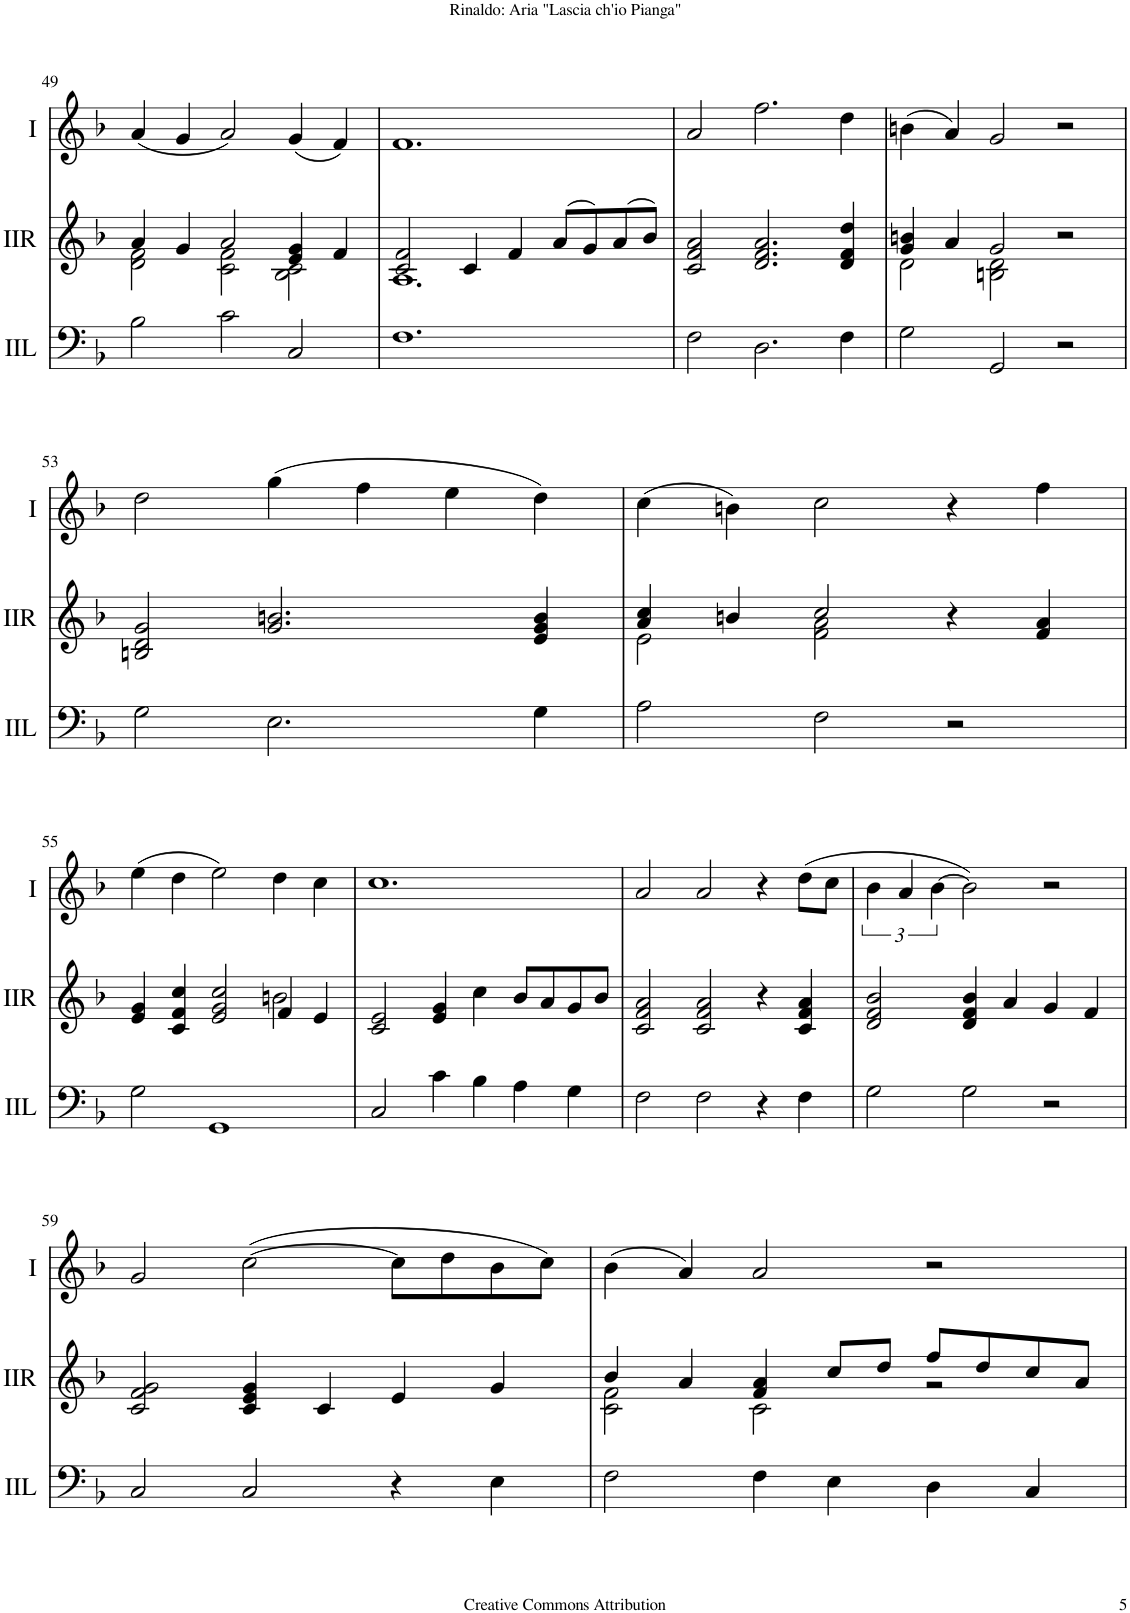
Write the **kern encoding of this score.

**kern	**kern	**kern
*part3	*part2	*part1
*staff3	*staff2	*staff1
*I"Acc. 2L	*I"Acc. 2R	*I"Acc. 1
!!LO:PB:g=z
*clefF4	*clefG2	*clefG2
*Trd7c12	*	*
*k[b-]	*k[b-]	*k[b-]
*M3/2	*M3/2	*M3/2
=49	=49	=49
*	*^	*
2B-\	4a/	2d\ 2f\	(4a/
.	4g/	.	4g/
2c\	2a/	2c\ 2f\	2a/)
2C/	4e/ 4g/	2B-\ 2c\	(4g/
.	4f/	.	4f/)
=50	=50	=50	=50
1.F	2c/ 2f/	1.A	1.f
.	4c/	.	.
.	4f/	.	.
.	(8a/L	.	.
.	8g/)	.	.
.	(8a/	.	.
.	8b-/J)	.	.
*	*v	*v	*
=51	=51	=51
2F\	2c/ 2f/ 2a/	2a/
2.D\	2.d/ 2.f/ 2.a/	2.ff\
4F\	4d/ 4f/ 4dd/	4dd\
=52	=52	=52
*	*^	*
2G\	4g/ 4bn/	2d\	(4bn\
.	4a/	.	4a/)
2GG/	2g/	2Bn\ 2d\	2g/
2r	2r	2ryy	2r
*	*v	*v	*
!!LO:LB:g=z
=53	=53	=53
2G\	2Bn/ 2d/ 2g/	2dd\
2.E\	2.g/ 2.bn/	(4gg\
.	.	4ff\
.	.	4ee\
4G\	4e/ 4g/ 4b/	4dd\)
=54	=54	=54
*	*^	*
2A\	4a/ 4cc/	2e\	(4cc\
.	4bn/	.	4bn\)
2F\	2cc/	2f\ 2a\	2cc\
2r	4r	4ryy	4r
.	4f/ 4a/	4ryy	4ff\
!!LO:LB:g=z
=55	=55	=55	=55
2G\	4e/ 4g/	1ryy	(4ee\
.	4c/ 4f/ 4cc/	.	4dd\
1GG	2e/ 2g/ 2cc/	.	2ee\)
.	4f/	2bn\	4dd\
.	4e/	.	4cc\
*	*v	*v	*
=56	=56	=56
2C/	2c/ 2e/	1.cc
4c\	4e/ 4g/	.
4B-\	4cc\	.
4A\	8b-/L	.
.	8a/	.
4G\	8g/	.
.	8b-/J	.
=57	=57	=57
2F\	2c/ 2f/ 2a/	2a/
2F\	2c/ 2f/ 2a/	2a/
4r	4r	4r
4F\	4c/ 4f/ 4a/	(8dd\L
.	.	8cc\J
=58	=58	=58
2G\	2d/ 2f/ 2b-/	6b-\
.	.	6a/
.	.	[6b-\
2G\	4d/ 4f/ 4b-/	2b-\])
.	4a/	.
2r	4g/	2r
.	4f/	.
!!LO:LB:g=z
=59	=59	=59
2C/	2c/ 2f/ 2g/	2g/
2C/	4c/ 4e/ 4g/	([2cc\
.	4c/	.
4r	4e/	8cc\L]
.	.	8dd\
4E\	4g/	8b-\
.	.	8cc\J)
=60	=60	=60
*	*^	*
2F\	4b-/	2c\ 2f\	(4b-\
.	4a/	.	4a/)
4F\	4f/ 4a/	2c\	2a/
4E\	8cc/L	.	.
.	8dd/J	.	.
4D\	8ff/L	2r	2r
.	8dd/	.	.
4C/	8cc/	.	.
.	8a/J	.	.
*	*v	*v	*
=	=	=
*-	*-	*-
